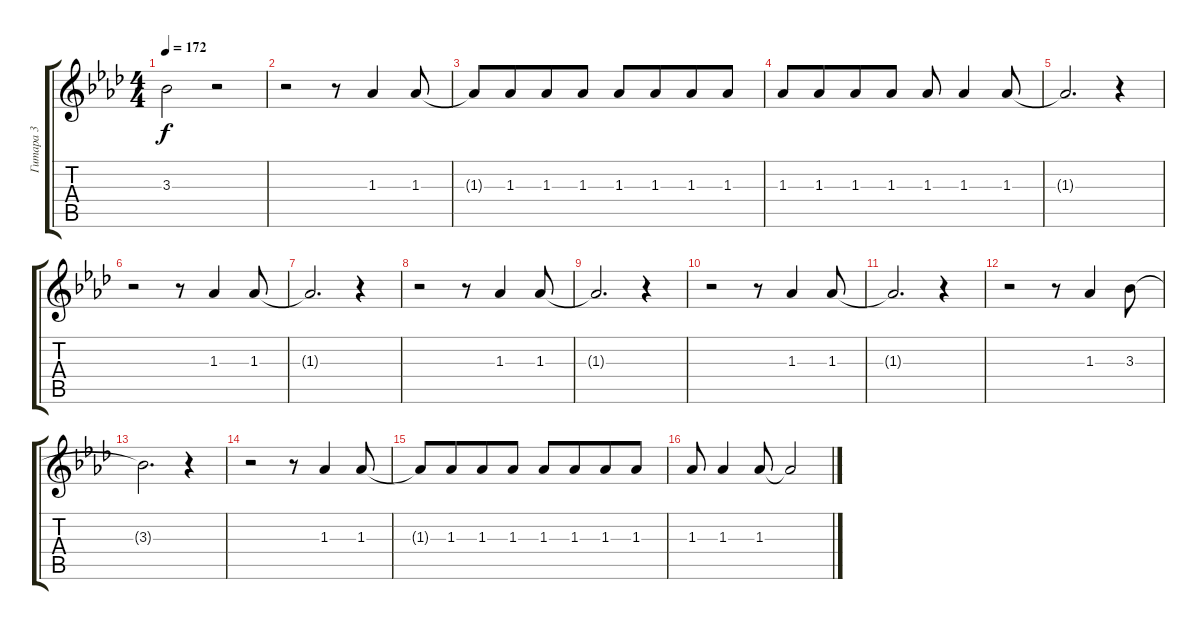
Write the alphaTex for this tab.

\track ("Гитара 3" "Гитара 3") {instrument electricguitarclean}
\staff {score tabs}
\tuning (E4 B3 G3 D3 A2 E2) {hide}
\ts (4 4)
\tempo 172
\clef g2
\ks ab
3.3{t}.2{dy f} r.2 |
r.2 r.8 1.3.4 1.3.8 |
1.3{t}.8 1.3.8{beam merge} 1.3.8 1.3.8 1.3.8 1.3.8{beam merge} 1.3.8 1.3.8 |
1.3.8 1.3.8{beam merge} 1.3.8 1.3.8 1.3.8 1.3.4 1.3.8 |
1.3{t}.2{d} r.4 |
r.2 r.8 1.3.4 1.3.8 |
1.3{t}.2{d} r.4 |
r.2 r.8 1.3.4 1.3.8 |
1.3{t}.2{d} r.4 |
r.2 r.8 1.3.4 1.3.8 |
1.3{t}.2{d} r.4 |
r.2 r.8 1.3.4 3.3.8 |
3.3{t}.2{d} r.4 |
r.2 r.8 1.3.4 1.3.8 |
1.3{t}.8 1.3.8{beam merge} 1.3.8 1.3.8 1.3.8 1.3.8{beam merge} 1.3.8 1.3.8 |
1.3.8 1.3.4 1.3.8 1.3{t}.2
